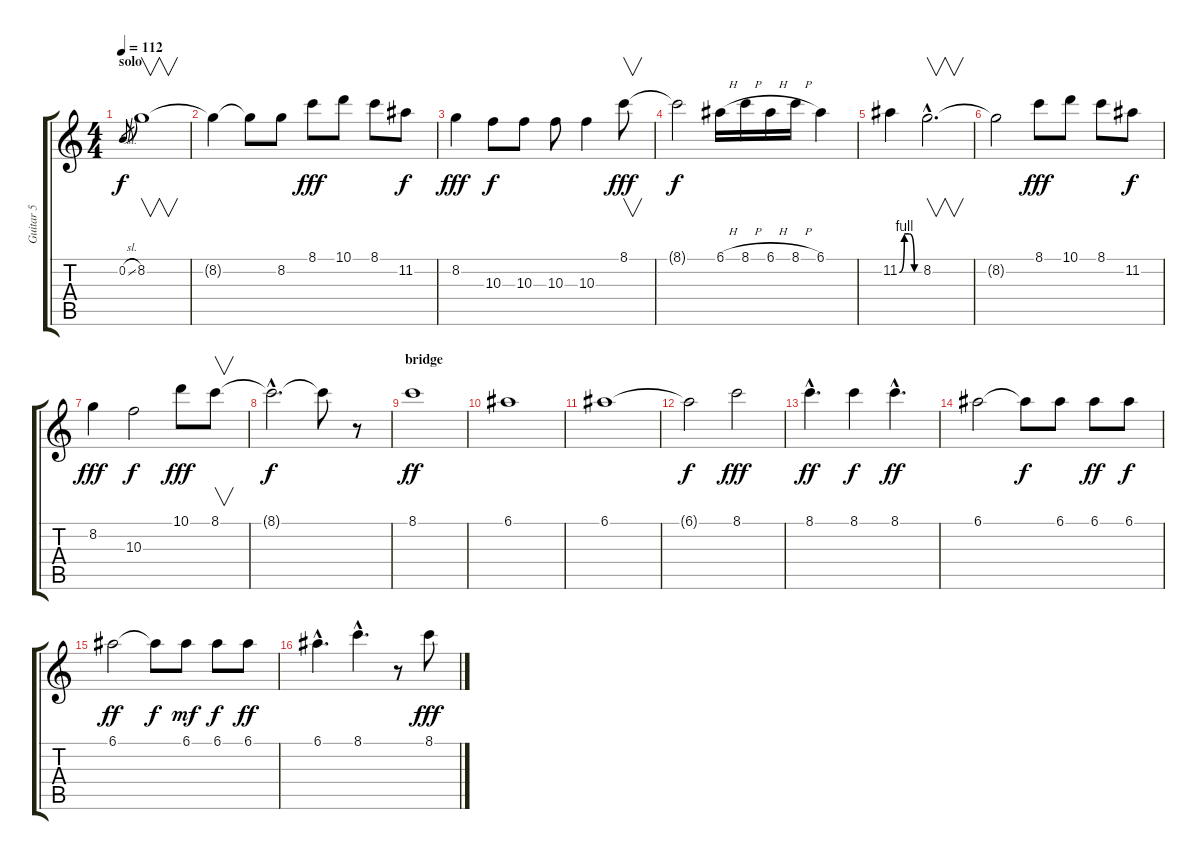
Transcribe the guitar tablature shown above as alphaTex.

\track ("Guitar 5" "Guitar 5") {instrument overdrivenguitar}
\staff {score tabs}
\tuning (E4 B3 G3 D3 A2 E2) {hide}
\ts (4 4)
\section ("" "solo")
\tempo 112
\clef g2
\ks c
0.2{sl}.8{gr dy f} 8.2.1{v volume 12} |
8.2{t}.4 8.2{t}.8 8.2.8 8.1.8{dy fff} 10.1.8 8.1.8 11.2.8{dy f} |
8.2.4{dy fff} 10.3.8{dy f} 10.3.8 10.3.8 10.3.4 8.1.8{v dy fff} |
8.1{t}.2{dy f} 6.1{h}.16 8.1{h}.16 6.1{h}.16 8.1{h}.16 6.1.4 |
11.2{be (custom 0 0 15 4 30 4 45 0 60 0)}.4 8.2{hac}.2{v d} |
8.2{t}.2 8.1.8{dy fff} 10.1.8 8.1.8 11.2.8{dy f} |
8.2.4{dy fff} 10.3.2{dy f} 10.1.8{dy fff} 8.1.8{v} |
8.1{hac t}.2{d dy f} 8.1{t}.8 r.8 |
\section ("" "bridge")
8.1.1{dy ff volume 9} |
6.1.1 |
6.1.1 |
6.1{t}.2{dy f} 8.1.2{dy fff} |
8.1{hac}.4{d dy ff} 8.1.4{dy f} 8.1{hac}.4{d dy ff} |
6.1.2 6.1{t}.8{dy f} 6.1.8 6.1.8{dy ff} 6.1.8{dy f} |
6.1.2{dy ff} 6.1{t}.8{dy f} 6.1.8{dy mf} 6.1.8{dy f} 6.1.8{dy ff} |
6.1{hac}.4{d} 8.1{hac}.4{d} r.8 8.1.8{dy fff}
